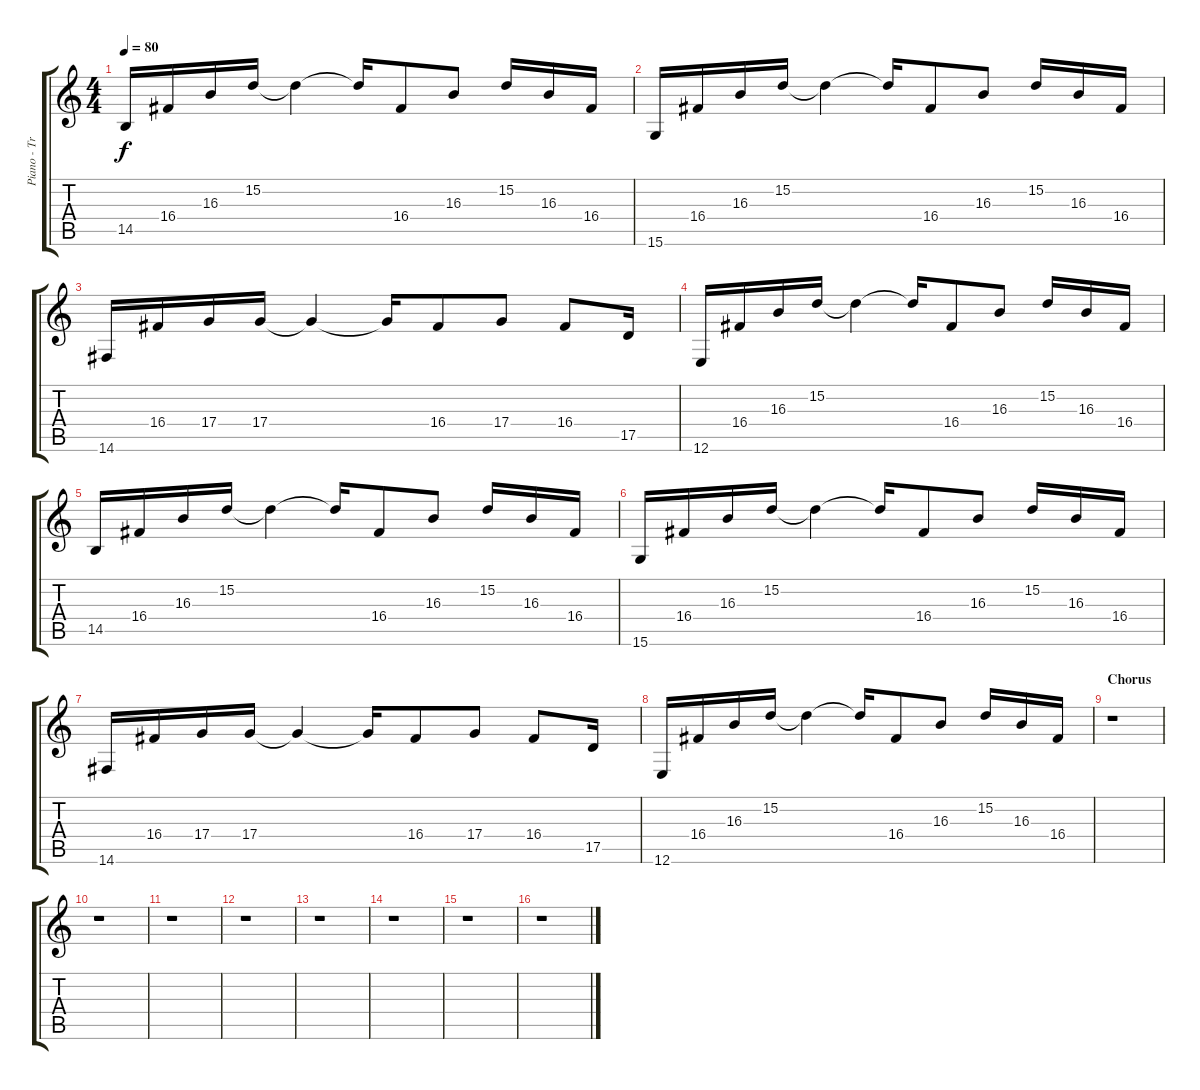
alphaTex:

\track ("Piano - Treble" "Piano - Tr") {instrument acousticgrandpiano}
\staff {score tabs}
\tuning (E4 B3 G3 D3 A2 E2) {hide}
\ts (4 4)
\tempo 80
\clef g2
\ks c
14.5.16{dy f} 16.4.16 16.3.16 15.2.16 15.2{t}.4 15.2{t}.16 16.4.8 16.3.8 15.2.16 16.3.16 16.4.16 |
15.6.16 16.4.16 16.3.16 15.2.16 15.2{t}.4 15.2{t}.16 16.4.8 16.3.8 15.2.16 16.3.16 16.4.16 |
14.6.16 16.4.16 17.4.16 17.4.16 17.4{t}.4 17.4{t}.16 16.4.8 17.4.8 16.4.8 17.5.16 |
12.6.16 16.4.16 16.3.16 15.2.16 15.2{t}.4 15.2{t}.16 16.4.8 16.3.8 15.2.16 16.3.16 16.4.16 |
14.5.16 16.4.16 16.3.16 15.2.16 15.2{t}.4 15.2{t}.16 16.4.8 16.3.8 15.2.16 16.3.16 16.4.16 |
15.6.16 16.4.16 16.3.16 15.2.16 15.2{t}.4 15.2{t}.16 16.4.8 16.3.8 15.2.16 16.3.16 16.4.16 |
14.6.16 16.4.16 17.4.16 17.4.16 17.4{t}.4 17.4{t}.16 16.4.8 17.4.8 16.4.8 17.5.16 |
12.6.16 16.4.16 16.3.16 15.2.16 15.2{t}.4 15.2{t}.16 16.4.8 16.3.8 15.2.16 16.3.16 16.4.16 |
\section ("" "Chorus")
r.1 |
r.1 |
r.1 |
r.1 |
r.1 |
r.1 |
r.1 |
r.1
